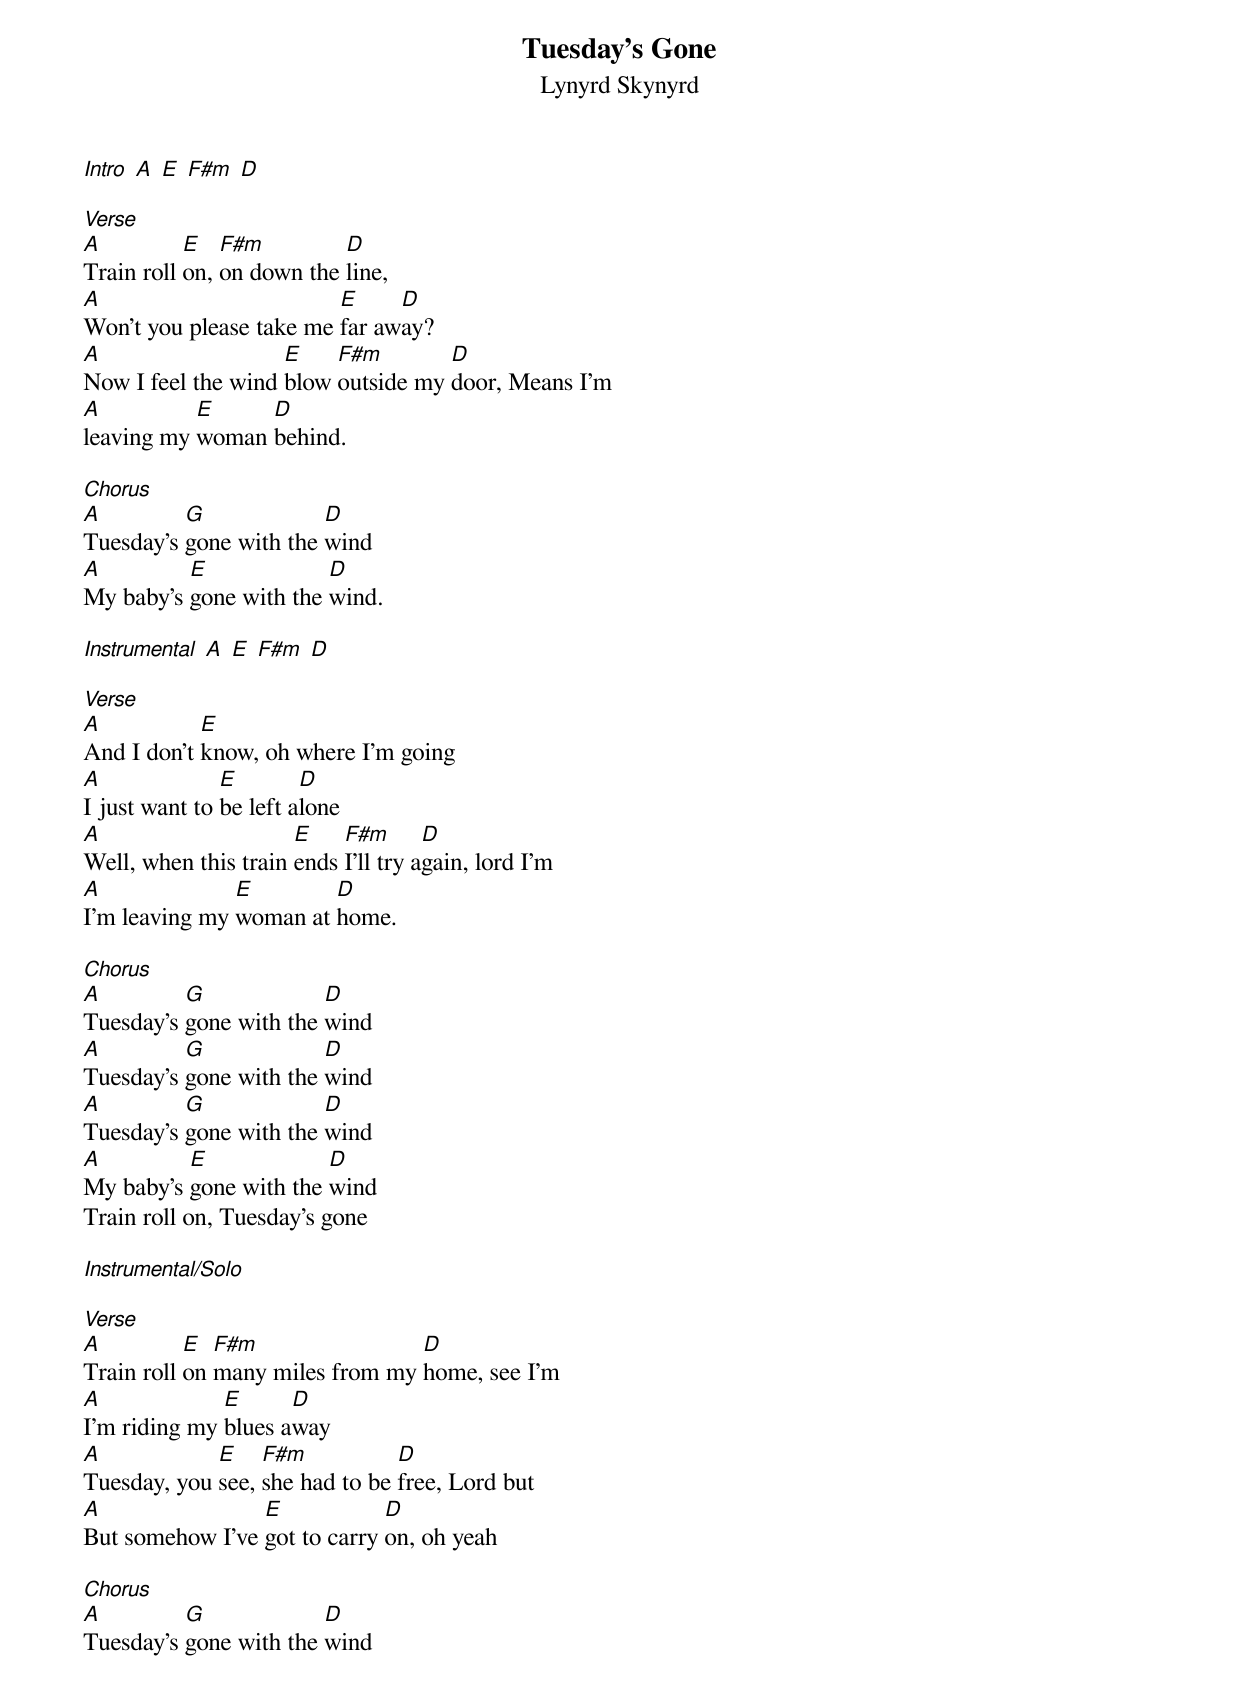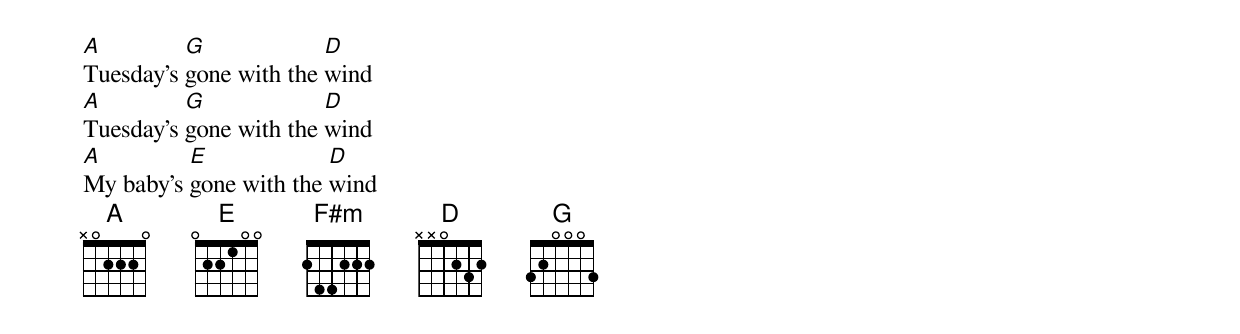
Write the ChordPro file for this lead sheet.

{title:Tuesday's Gone}
{subtitle:Lynyrd Skynyrd}
[Intro] [A] [E] [F#m] [D]

[Verse]
[A]Train roll [E]on, [F#m]on down the [D]line,
[A]Won't you please take me [E]far aw[D]ay?
[A]Now I feel the wind [E]blow [F#m]outside my [D]door, Means I'm
[A]leaving my [E]woman [D]behind.

[Chorus]
[A]Tuesday's [G]gone with the [D]wind
[A]My baby's [E]gone with the [D]wind.

[Instrumental] [A] [E] [F#m] [D]

[Verse]
[A]And I don't [E]know, oh where I'm going
[A]I just want to [E]be left a[D]lone
[A]Well, when this train [E]ends [F#m]I'll try a[D]gain, lord I'm
[A]I'm leaving my [E]woman at [D]home.

[Chorus]
[A]Tuesday's [G]gone with the [D]wind
[A]Tuesday's [G]gone with the [D]wind
[A]Tuesday's [G]gone with the [D]wind
[A]My baby's [E]gone with the [D]wind
Train roll on, Tuesday's gone

[Instrumental/Solo]

[Verse]
[A]Train roll [E]on [F#m]many miles from my [D]home, see I'm
[A]I'm riding my [E]blues a[D]way
[A]Tuesday, you [E]see, [F#m]she had to be [D]free, Lord but
[A]But somehow I've [E]got to carry [D]on, oh yeah

[Chorus]
[A]Tuesday's [G]gone with the [D]wind
[A]Tuesday's [G]gone with the [D]wind
[A]Tuesday's [G]gone with the [D]wind
[A]My baby's [E]gone with the [D]wind
